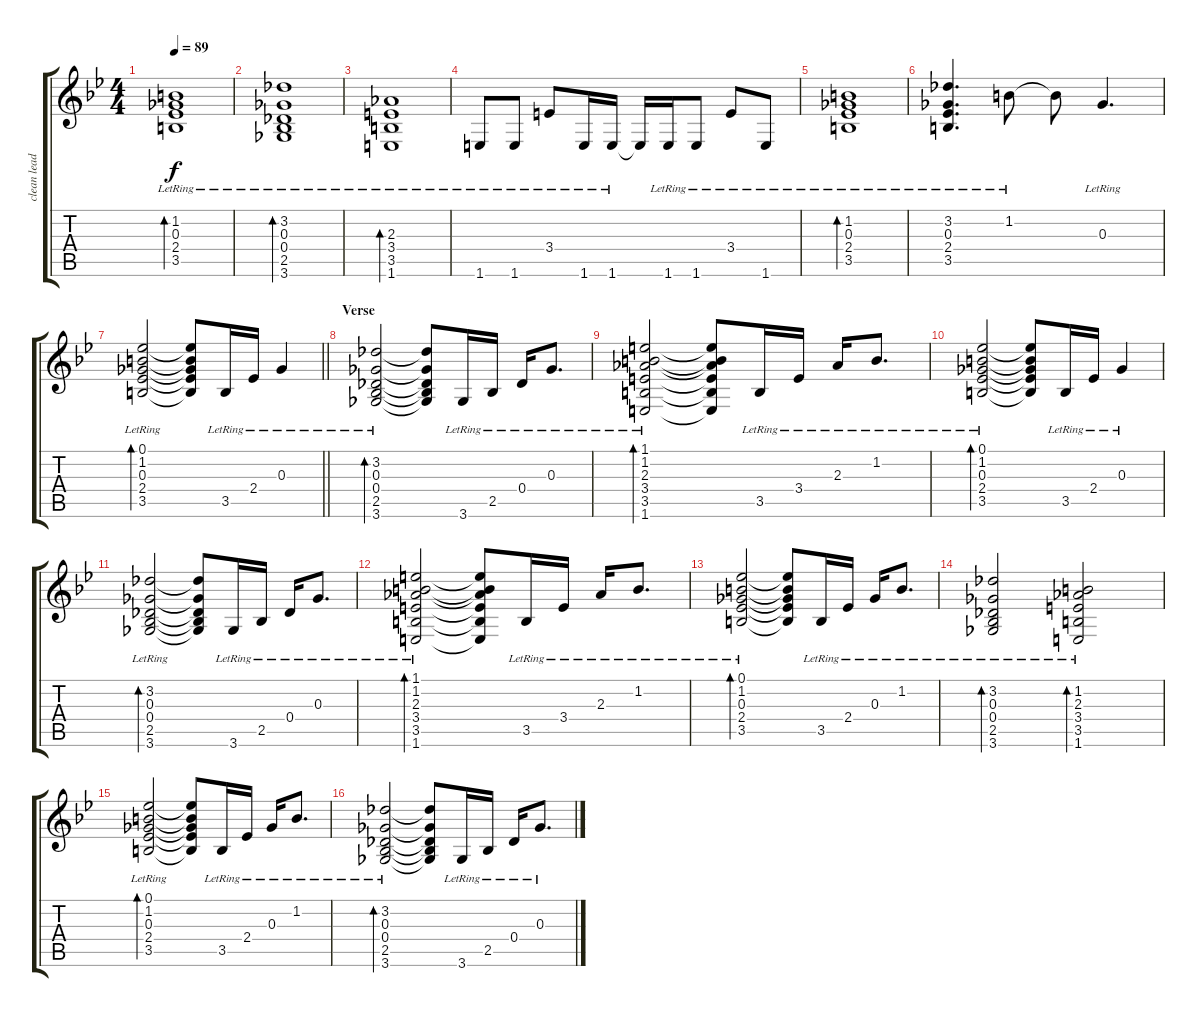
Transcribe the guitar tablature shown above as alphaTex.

\track ("clean lead" "clean lead") {instrument electricguitarclean}
\staff {score tabs}
\tuning (Eb4 Bb3 Gb3 Db3 Ab2 Eb2) {hide}
\ts (4 4)
\tempo 89
\clef g2
\ks bb
(1.2{lr} 0.3{lr} 2.4{lr} 3.5{lr}).1{bd 30 dy f} |
(3.2{lr} 0.3{lr} 0.4{lr} 2.5{lr} 3.6{lr}).1{bd 30} |
(2.3{lr} 3.4{lr} 3.5{lr} 1.6{lr}).1{bd 30} |
1.6{lr}.8 1.6{lr}.8 3.4{lr}.8 1.6{lr}.16 1.6{lr}.16 1.6{t}.16 1.6{lr}.16 1.6{lr}.8 3.4{lr}.8 1.6{lr}.8 |
(1.2{lr} 0.3{lr} 2.4{lr} 3.5{lr}).1{bd 30} |
(3.2{lr} 0.3{lr} 2.4{lr} 3.5{lr}).4{d} 1.2{lr}.8 1.2{t}.8 0.3{lr}.4{d} |
\barLineRight lightlight
(0.1{lr} 1.2{lr} 0.3{lr} 2.4{lr} 3.5{lr}).2{bd 30} (0.1{t} 1.2{t} 0.3{t} 2.4{t} 3.5{t}).8 3.5{lr}.16 2.4{lr}.16 0.3{lr}.4 |
\section ("" "Verse")
(3.2{lr} 0.3{lr} 0.4{lr} 2.5{lr} 3.6{lr}).2{bd 30} (3.2{t} 0.3{t} 0.4{t} 2.5{t} 3.6{t}).8 3.6{lr}.16 2.5{lr}.16 0.4{lr}.16 0.3{lr}.8{d} |
(1.1{lr} 1.2{lr} 2.3{lr} 3.4{lr} 3.5{lr} 1.6{lr}).2{bd 30} (1.1{t} 1.2{t} 2.3{t} 3.4{t} 3.5{t} 1.6{t}).8 3.5{lr}.16 3.4{lr}.16 2.3{lr}.16 1.2{lr}.8{d} |
(0.1{lr} 1.2{lr} 0.3{lr} 2.4{lr} 3.5{lr}).2{bd 30} (0.1{t} 1.2{t} 0.3{t} 2.4{t} 3.5{t}).8 3.5{lr}.16 2.4{lr}.16 0.3{lr}.4 |
(3.2{lr} 0.3{lr} 0.4{lr} 2.5{lr} 3.6{lr}).2{bd 30} (3.2{t} 0.3{t} 0.4{t} 2.5{t} 3.6{t}).8 3.6{lr}.16 2.5{lr}.16 0.4{lr}.16 0.3{lr}.8{d} |
(1.1{lr} 1.2{lr} 2.3{lr} 3.4{lr} 3.5{lr} 1.6{lr}).2{bd 30} (1.1{t} 1.2{t} 2.3{t} 3.4{t} 3.5{t} 1.6{t}).8 3.5{lr}.16 3.4{lr}.16 2.3{lr}.16 1.2{lr}.8{d} |
(0.1{lr} 1.2{lr} 0.3{lr} 2.4{lr} 3.5{lr}).2{bd 30} (0.1{t} 1.2{t} 0.3{t} 2.4{t} 3.5{t}).8 3.5{lr}.16 2.4{lr}.16 0.3{lr}.16 1.2{lr}.8{d} |
(3.2{lr} 0.3{lr} 0.4{lr} 2.5{lr} 3.6{lr}).2{bd 30} (1.2{lr} 2.3{lr} 3.4{lr} 3.5{lr} 1.6{lr}).2{bd 30} |
(0.1{lr} 1.2{lr} 0.3{lr} 2.4{lr} 3.5{lr}).2{bd 30} (0.1{t} 1.2{t} 0.3{t} 2.4{t} 3.5{t}).8 3.5{lr}.16 2.4{lr}.16 0.3{lr}.16 1.2{lr}.8{d} |
(3.2{lr} 0.3{lr} 0.4{lr} 2.5{lr} 3.6{lr}).2{bd 30} (3.2{t} 0.3{t} 0.4{t} 2.5{t} 3.6{t}).8 3.6{lr}.16 2.5{lr}.16 0.4{lr}.16 0.3{lr}.8{d}
